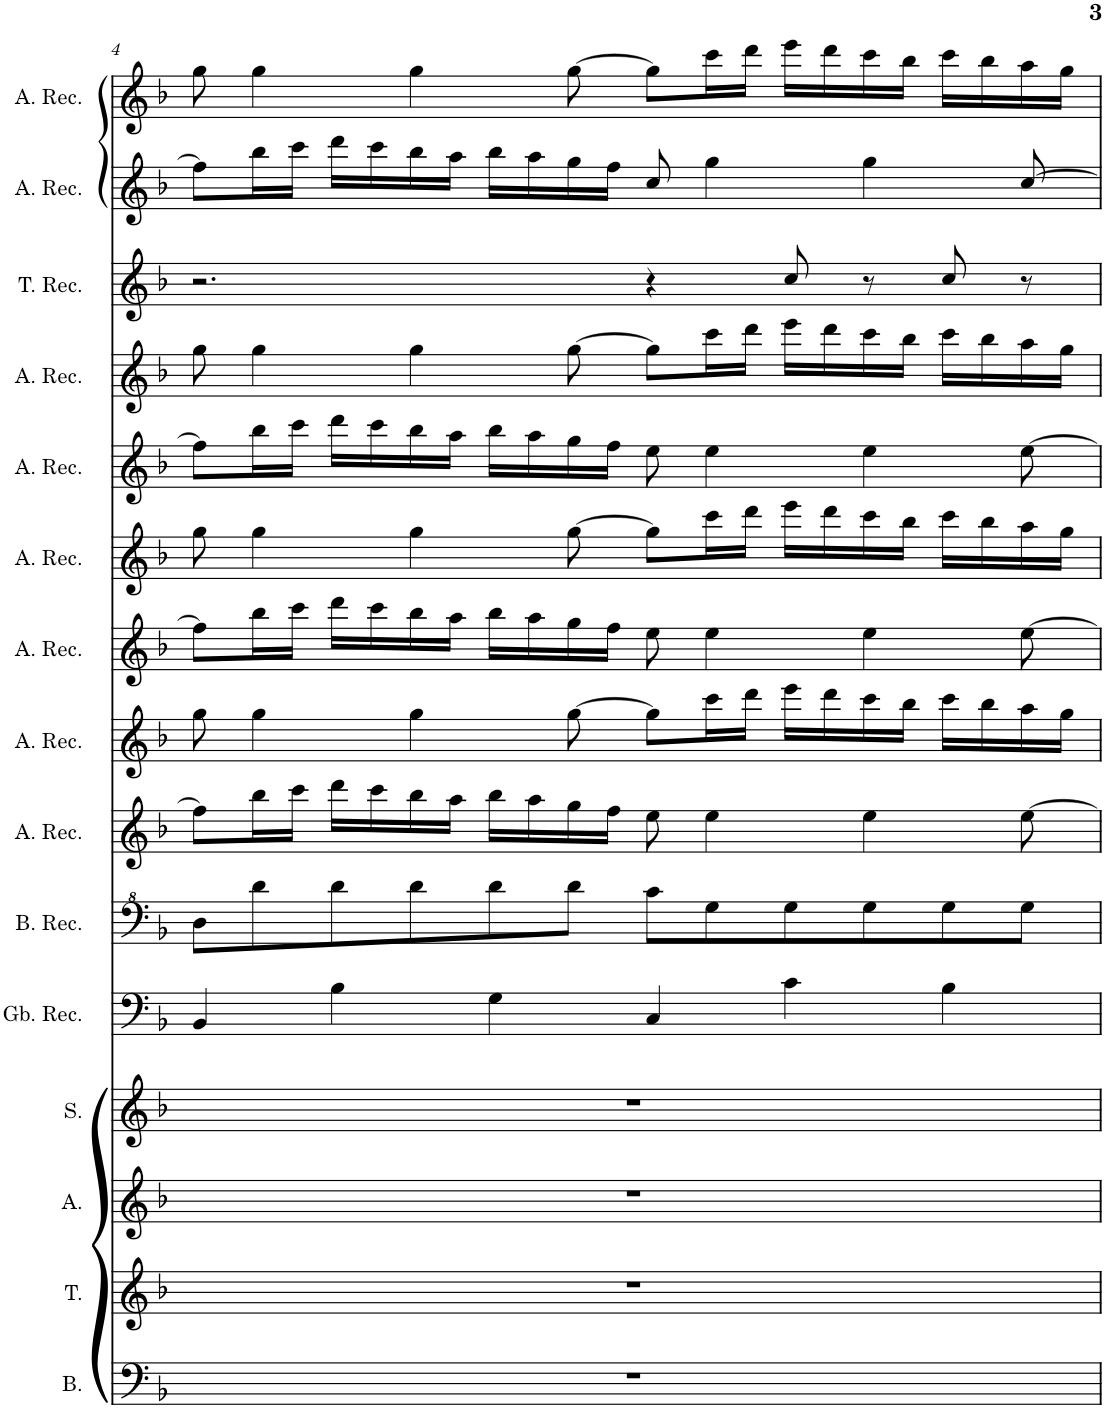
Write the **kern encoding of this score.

**kern	**kern	**kern	**kern	**kern	**kern	**kern	**kern	**kern	**kern	**kern	**kern	**kern	**kern	**kern	**kern
*part16	*part15	*part14	*part13	*part12	*part11	*part10	*part9	*part8	*part7	*part6	*part5	*part4	*part3	*part2	*part1
*staff16	*staff15	*staff14	*staff13	*staff12	*staff11	*staff10	*staff9	*staff8	*staff7	*staff6	*staff5	*staff4	*staff3	*staff2	*staff1
*I"Bass	*I"Tenor	*I"Alto	*I"Soprano	*I"Greatbass Recorder	*I"Bass Recorder	*I"Alto Recorder	*I"Alto Recorder	*I"Alto Recorder	*I"Alto Recorder	*I"Alto Recorder	*I"Alto Recorder	*I"Timpani	*I"Tenor Recorder	*I"Alto Recorder	*I"Alto Recorder
*I'B.	*I'T.	*I'A.	*I'S.	*I'Gb. Rec.	*I'B. Rec.	*I'A. Rec.	*I'A. Rec.	*I'A. Rec.	*I'A. Rec.	*I'A. Rec.	*I'A. Rec.	*I'Timp.	*I'T. Rec.	*I'A. Rec.	*I'A. Rec.
!!LO:PB:g=z
*clefF4	*clefG2	*clefG2	*clefG2	*clefF4	*clefF^4	*clefG2	*clefG2	*clefG2	*clefG2	*clefG2	*clefG2	*clefF4	*clefG2	*clefG2	*clefG2
*k[b-]	*k[b-]	*k[b-]	*k[b-]	*k[b-]	*k[b-]	*k[b-]	*k[b-]	*k[b-]	*k[b-]	*k[b-]	*k[b-]	*k[b-]	*k[b-]	*k[b-]	*k[b-]
*M6/4	*M6/4	*M6/4	*M6/4	*M6/4	*M6/4	*M6/4	*M6/4	*M6/4	*M6/4	*M6/4	*M6/4	*M6/4	*M6/4	*M6/4	*M6/4
=4	=4	=4	=4	=4	=4	=4	=4	=4	=4	=4	=4	=4	=4	=4	=4
!	!	!	!	!	!	!	!	!	!	!	!	!LO:N:vis=2	!	!	!
1.r	1.r	1.r	1.r	4BB-/	8d\L	8ff\L]	8gg\	8ff\L]	8gg\	8ff\L]	8gg\	2.r	2.r	8ff\L]	8gg\
.	.	.	.	.	8dd\	16bb-\L	4gg\	16bb-\L	4gg\	16bb-\L	4gg\	.	.	16bb-\L	4gg\
.	.	.	.	.	.	16ccc\JJ	.	16ccc\JJ	.	16ccc\JJ	.	.	.	16ccc\JJ	.
.	.	.	.	4B-\	8dd\	16ddd\LL	.	16ddd\LL	.	16ddd\LL	.	.	.	16ddd\LL	.
.	.	.	.	.	.	16ccc\	.	16ccc\	.	16ccc\	.	.	.	16ccc\	.
.	.	.	.	.	8dd\	16bb-\	4gg\	16bb-\	4gg\	16bb-\	4gg\	.	.	16bb-\	4gg\
.	.	.	.	.	.	16aa\JJ	.	16aa\JJ	.	16aa\JJ	.	.	.	16aa\JJ	.
.	.	.	.	4G\	8dd\	16bb-\LL	.	16bb-\LL	.	16bb-\LL	.	.	.	16bb-\LL	.
.	.	.	.	.	.	16aa\	.	16aa\	.	16aa\	.	.	.	16aa\	.
.	.	.	.	.	8dd\J	16gg\	[8gg\	16gg\	[8gg\	16gg\	[8gg\	.	.	16gg\	[8gg\
.	.	.	.	.	.	16ff\JJ	.	16ff\JJ	.	16ff\JJ	.	.	.	16ff\JJ	.
.	.	.	.	4C/	8cc\L	8ee\	8gg\L]	8ee\	8gg\L]	8ee\	8gg\L]	4r	4r	8cc/	8gg\L]
.	.	.	.	.	8g\	4ee\	16ccc\L	4ee\	16ccc\L	4ee\	16ccc\L	.	.	4gg\	16ccc\L
.	.	.	.	.	.	.	16ddd\JJ	.	16ddd\JJ	.	16ddd\JJ	.	.	.	16ddd\JJ
.	.	.	.	4c\	8g\	.	16eee\LL	.	16eee\LL	.	16eee\LL	8C	8cc/	.	16eee\LL
.	.	.	.	.	.	.	16ddd\	.	16ddd\	.	16ddd\	.	.	.	16ddd\
.	.	.	.	.	8g\	4ee\	16ccc\	4ee\	16ccc\	4ee\	16ccc\	8r	8r	4gg\	16ccc\
.	.	.	.	.	.	.	16bb-\JJ	.	16bb-\JJ	.	16bb-\JJ	.	.	.	16bb-\JJ
.	.	.	.	4B-\	8g\	.	16ccc\LL	.	16ccc\LL	.	16ccc\LL	8C	8cc/	.	16ccc\LL
.	.	.	.	.	.	.	16bb-\	.	16bb-\	.	16bb-\	.	.	.	16bb-\
.	.	.	.	.	8g\J	[8ee\	16aa\	[8ee\	16aa\	[8ee\	16aa\	8r	8r	[8cc/	16aa\
.	.	.	.	.	.	.	16gg\JJ	.	16gg\JJ	.	16gg\JJ	.	.	.	16gg\JJ
=	=	=	=	=	=	=	=	=	=	=	=	=	=	=	=
*-	*-	*-	*-	*-	*-	*-	*-	*-	*-	*-	*-	*-	*-	*-	*-
